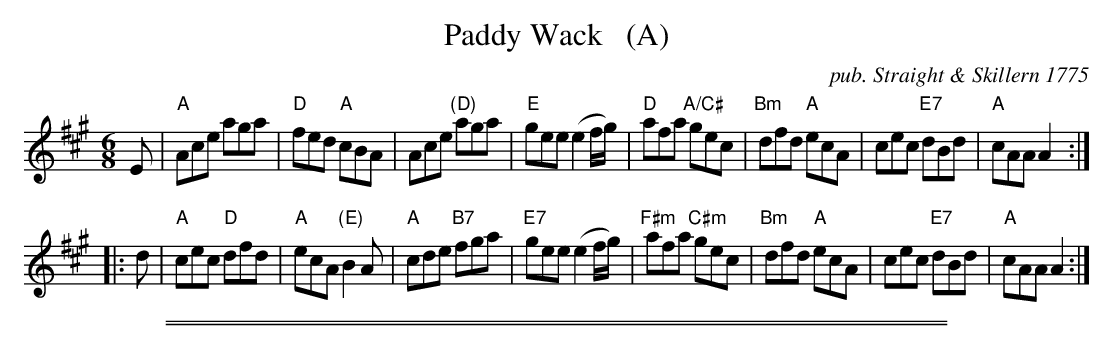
X:1
T: Paddy Wack   (A)
O: pub. Straight & Skillern 1775
M: 6/8
L: 1/8
K: A
E |\
"A"Ace aga | "D"fed "A"cBA | Ace "(D)"aga | "E"gee (e2f/g/) |\
"D"afa "A/C#"gec | "Bm"dfd "A"ecA | cec "E7"dBd | "A"cAA A2 :|
|: d |\
"A"cec "D"dfd | "A"ecA "(E)"B2A | "A"cde "B7"fga | "E7"gee (e2f/g/) |\
"F#m"afa "C#m"gec | "Bm"dfd "A"ecA | cec "E7"dBd | "A"cAA A2 :|
